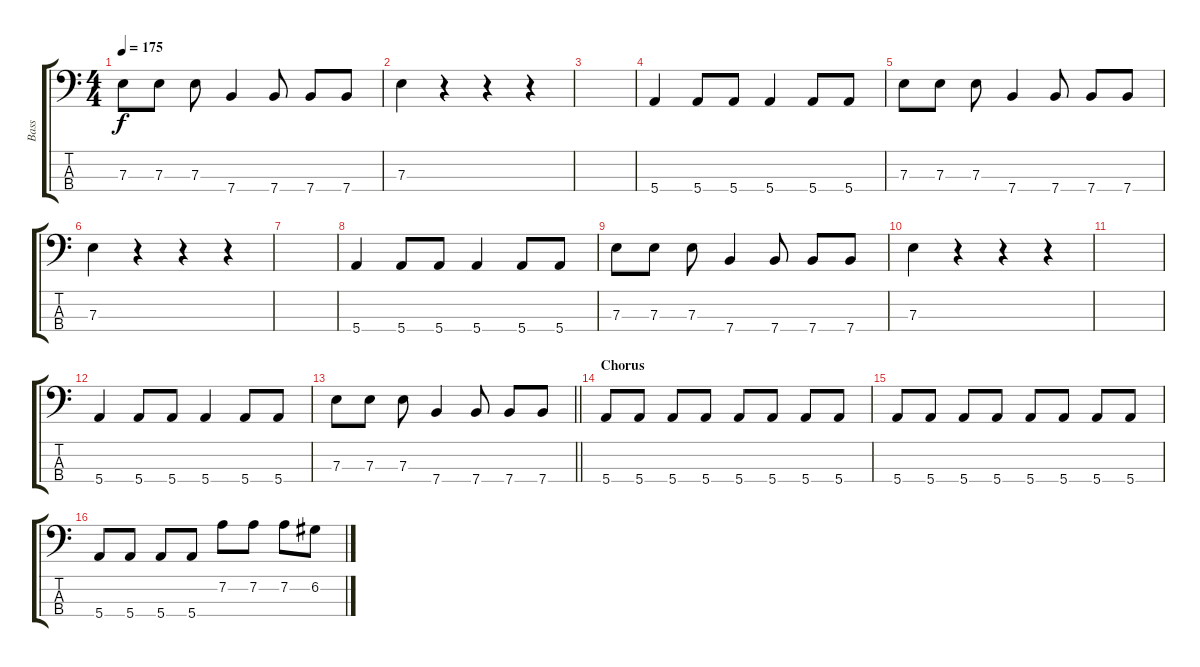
\track ("Bass" "Bass") {instrument electricbasspick}
\staff {score tabs}
\tuning (G2 D2 A1 E1) {hide}
\ts (4 4)
\tempo 175
\clef f4
\ks c
7.3.8{dy f} 7.3.8 7.3.8 7.4.4 7.4.8 7.4.8 7.4.8 |
7.3.4 r.4 r.4 r.4 |
|
5.4.4 5.4.8 5.4.8 5.4.4 5.4.8 5.4.8 |
7.3.8 7.3.8 7.3.8 7.4.4 7.4.8 7.4.8 7.4.8 |
7.3.4 r.4 r.4 r.4 |
|
5.4.4 5.4.8 5.4.8 5.4.4 5.4.8 5.4.8 |
7.3.8 7.3.8 7.3.8 7.4.4 7.4.8 7.4.8 7.4.8 |
7.3.4 r.4 r.4 r.4 |
|
5.4.4 5.4.8 5.4.8 5.4.4 5.4.8 5.4.8 |
\barLineRight lightlight
7.3.8 7.3.8 7.3.8 7.4.4 7.4.8 7.4.8 7.4.8 |
\section ("" "Chorus")
5.4.8 5.4.8 5.4.8 5.4.8 5.4.8 5.4.8 5.4.8 5.4.8 |
5.4.8 5.4.8 5.4.8 5.4.8 5.4.8 5.4.8 5.4.8 5.4.8 |
5.4.8 5.4.8 5.4.8 5.4.8 7.2.8 7.2.8 7.2.8 6.2.8
